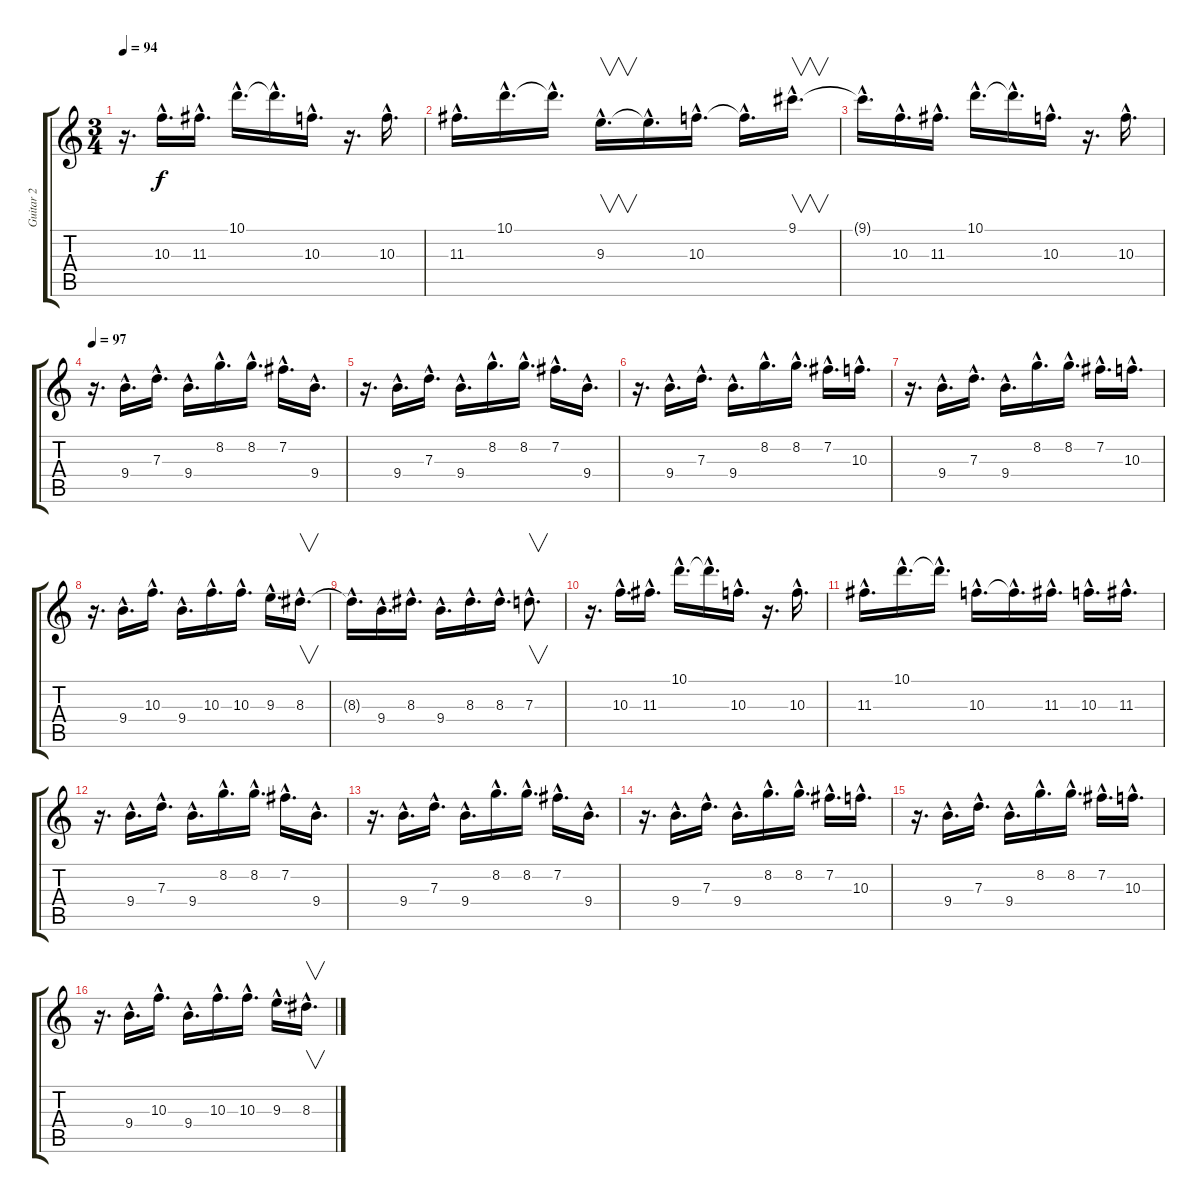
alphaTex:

\track ("Guitar 2" "Guitar 2") {instrument acousticguitarsteel}
\staff {score tabs}
\tuning (E4 B3 G3 D3 A2 E2) {hide}
\ts (3 4)
\tempo 94
\clef g2
\ks c
r.16{d dy f} 10.3{hac}.16{d} 11.3{hac}.16{d} 10.1{hac}.16{d} 10.1{hac t}.16{d} 10.3{hac}.16{d} r.16{d} 10.3{hac}.16{d} |
11.3{hac}.16{d} 10.1{hac}.16{d} 10.1{hac t}.16{d} 9.3{hac}.16{v d} 9.3{hac t}.16{d} 10.3{hac}.16{d} 10.3{hac t}.16{d} 9.1{hac}.16{v d} |
9.1{hac t}.16{d} 10.3{hac}.16{d} 11.3{hac}.16{d} 10.1{hac}.16{d} 10.1{hac t}.16{d} 10.3{hac}.16{d} r.16{d} 10.3{hac}.16{d} |
\tempo 97
r.16{d} 9.4{hac}.16{d} 7.3{hac}.16{d} 9.4{hac}.16{d} 8.2{hac}.16{d} 8.2{hac}.16{d} 7.2{hac}.16{d} 9.4{hac}.16{d} |
r.16{d} 9.4{hac}.16{d} 7.3{hac}.16{d} 9.4{hac}.16{d} 8.2{hac}.16{d} 8.2{hac}.16{d} 7.2{hac}.16{d} 9.4{hac}.16{d} |
r.16{d} 9.4{hac}.16{d} 7.3{hac}.16{d} 9.4{hac}.16{d} 8.2{hac}.16{d} 8.2{hac}.16{d} 7.2{hac}.16{d} 10.3{hac}.16{d} |
r.16{d} 9.4{hac}.16{d} 7.3{hac}.16{d} 9.4{hac}.16{d} 8.2{hac}.16{d} 8.2{hac}.16{d} 7.2{hac}.16{d} 10.3{hac}.16{d} |
r.16{d} 9.4{hac}.16{d} 10.3{hac}.16{d} 9.4{hac}.16{d} 10.3{hac}.16{d} 10.3{hac}.16{d} 9.3{hac}.16{d} 8.3{hac}.16{v d} |
8.3{hac t}.16{d} 9.4{hac}.16{d} 8.3{hac}.16{d} 9.4{hac}.16{d} 8.3{hac}.16{d} 8.3{hac}.16{d} 7.3{hac}.8{v d} |
r.16{d} 10.3{hac}.16{d} 11.3{hac}.16{d} 10.1{hac}.16{d} 10.1{hac t}.16{d} 10.3{hac}.16{d} r.16{d} 10.3{hac}.16{d} |
11.3{hac}.16{d} 10.1{hac}.16{d} 10.1{hac t}.16{d} 10.3{hac}.16{d} 10.3{hac t}.16{d} 11.3{hac}.16{d} 10.3{hac}.16{d} 11.3{hac}.16{d} |
r.16{d} 9.4{hac}.16{d} 7.3{hac}.16{d} 9.4{hac}.16{d} 8.2{hac}.16{d} 8.2{hac}.16{d} 7.2{hac}.16{d} 9.4{hac}.16{d} |
r.16{d} 9.4{hac}.16{d} 7.3{hac}.16{d} 9.4{hac}.16{d} 8.2{hac}.16{d} 8.2{hac}.16{d} 7.2{hac}.16{d} 9.4{hac}.16{d} |
r.16{d} 9.4{hac}.16{d} 7.3{hac}.16{d} 9.4{hac}.16{d} 8.2{hac}.16{d} 8.2{hac}.16{d} 7.2{hac}.16{d} 10.3{hac}.16{d} |
r.16{d} 9.4{hac}.16{d} 7.3{hac}.16{d} 9.4{hac}.16{d} 8.2{hac}.16{d} 8.2{hac}.16{d} 7.2{hac}.16{d} 10.3{hac}.16{d} |
r.16{d} 9.4{hac}.16{d} 10.3{hac}.16{d} 9.4{hac}.16{d} 10.3{hac}.16{d} 10.3{hac}.16{d} 9.3{hac}.16{d} 8.3{hac}.16{v d}
